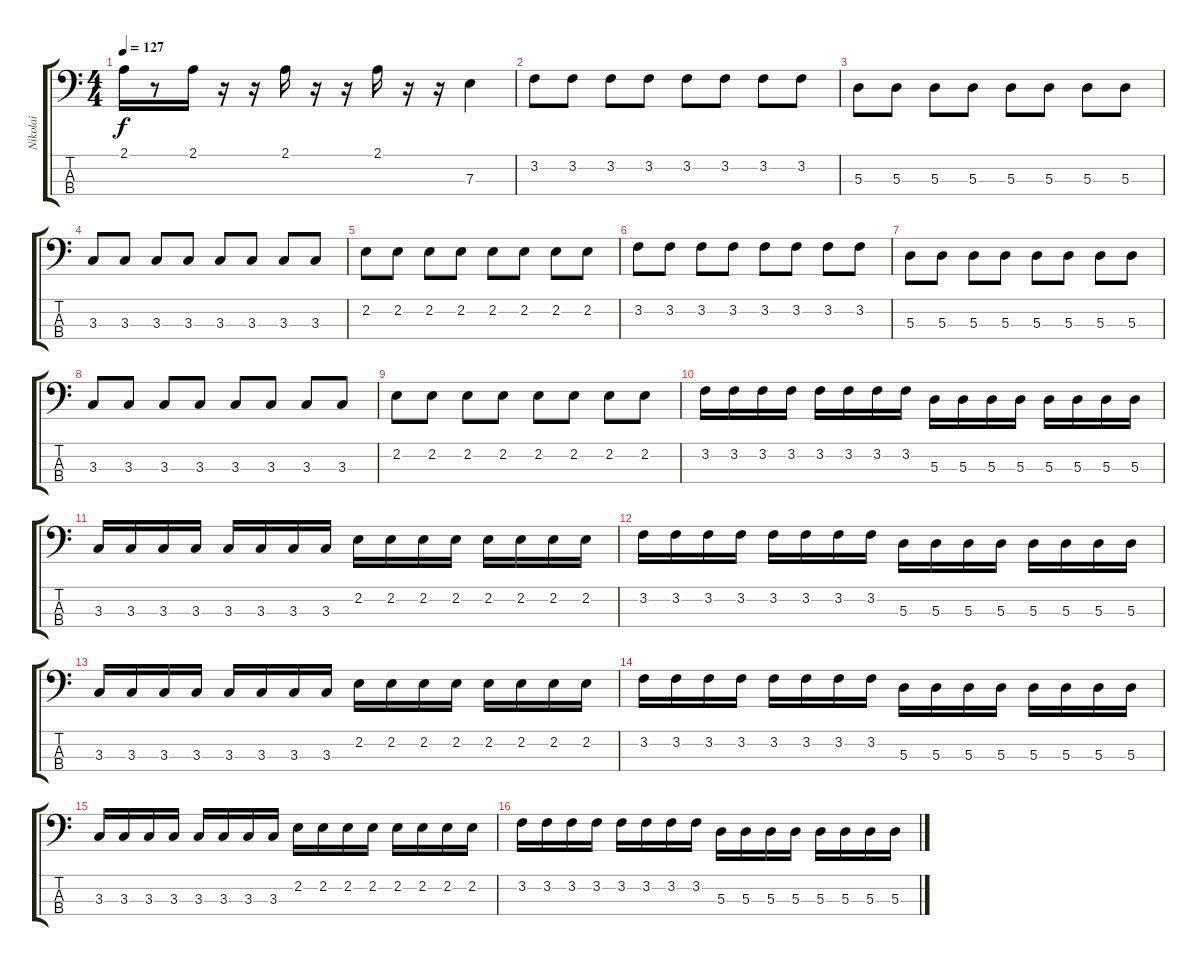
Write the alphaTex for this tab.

\track ("Nikolai" "Nikolai") {instrument electricbasspick}
\staff {score tabs}
\tuning (G2 D2 A1 E1) {hide}
\ts (4 4)
\tempo 127
\clef f4
\ks c
2.1.16{dy f} r.8 2.1.16 r.16 r.16 2.1.16 r.16 r.16 2.1.16 r.16 r.16 7.3.4 |
3.2.8 3.2.8 3.2.8 3.2.8 3.2.8 3.2.8 3.2.8 3.2.8 |
5.3.8 5.3.8 5.3.8 5.3.8 5.3.8 5.3.8 5.3.8 5.3.8 |
3.3.8 3.3.8 3.3.8 3.3.8 3.3.8 3.3.8 3.3.8 3.3.8 |
2.2.8 2.2.8 2.2.8 2.2.8 2.2.8 2.2.8 2.2.8 2.2.8 |
3.2.8 3.2.8 3.2.8 3.2.8 3.2.8 3.2.8 3.2.8 3.2.8 |
5.3.8 5.3.8 5.3.8 5.3.8 5.3.8 5.3.8 5.3.8 5.3.8 |
3.3.8 3.3.8 3.3.8 3.3.8 3.3.8 3.3.8 3.3.8 3.3.8 |
2.2.8 2.2.8 2.2.8 2.2.8 2.2.8 2.2.8 2.2.8 2.2.8 |
3.2.16 3.2.16 3.2.16 3.2.16 3.2.16 3.2.16 3.2.16 3.2.16 5.3.16 5.3.16 5.3.16 5.3.16 5.3.16 5.3.16 5.3.16 5.3.16 |
3.3.16 3.3.16 3.3.16 3.3.16 3.3.16 3.3.16 3.3.16 3.3.16 2.2.16 2.2.16 2.2.16 2.2.16 2.2.16 2.2.16 2.2.16 2.2.16 |
3.2.16 3.2.16 3.2.16 3.2.16 3.2.16 3.2.16 3.2.16 3.2.16 5.3.16 5.3.16 5.3.16 5.3.16 5.3.16 5.3.16 5.3.16 5.3.16 |
3.3.16 3.3.16 3.3.16 3.3.16 3.3.16 3.3.16 3.3.16 3.3.16 2.2.16 2.2.16 2.2.16 2.2.16 2.2.16 2.2.16 2.2.16 2.2.16 |
3.2.16 3.2.16 3.2.16 3.2.16 3.2.16 3.2.16 3.2.16 3.2.16 5.3.16 5.3.16 5.3.16 5.3.16 5.3.16 5.3.16 5.3.16 5.3.16 |
3.3.16 3.3.16 3.3.16 3.3.16 3.3.16 3.3.16 3.3.16 3.3.16 2.2.16 2.2.16 2.2.16 2.2.16 2.2.16 2.2.16 2.2.16 2.2.16 |
3.2.16 3.2.16 3.2.16 3.2.16 3.2.16 3.2.16 3.2.16 3.2.16 5.3.16 5.3.16 5.3.16 5.3.16 5.3.16 5.3.16 5.3.16 5.3.16
